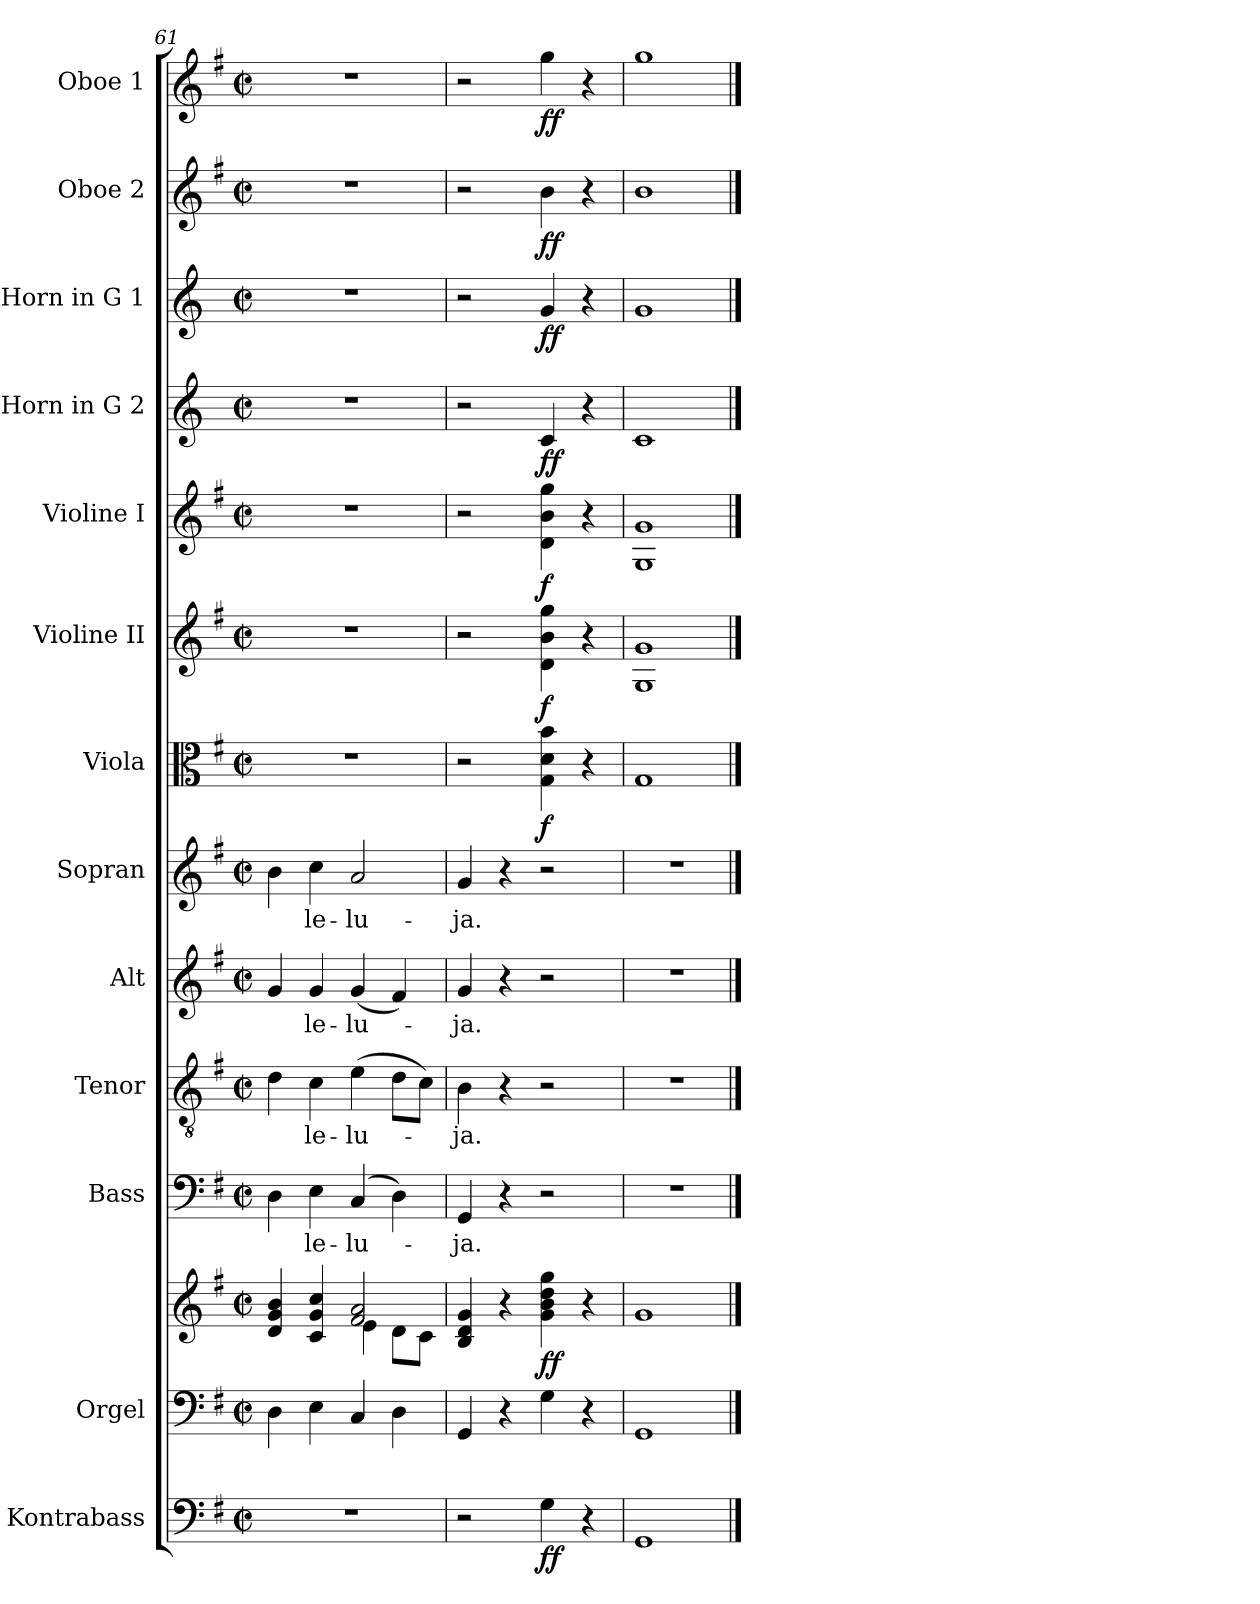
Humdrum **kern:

**kern	**dynam	**kern	**kern	**dynam	**kern	**text	**kern	**text	**kern	**text	**kern	**text	**kern	**dynam	**kern	**dynam	**kern	**dynam	**kern	**dynam	**kern	**dynam	**kern	**dynam	**kern	**dynam
*part13	*part13	*part12	*part12	*part12	*part11	*part11	*part10	*part10	*part9	*part9	*part8	*part8	*part7	*part7	*part6	*part6	*part5	*part5	*part4	*part4	*part3	*part3	*part2	*part2	*part1	*part1
*staff14	*staff14	*staff13	*staff12	*staff12/13	*staff11	*staff11	*staff10	*staff10	*staff9	*staff9	*staff8	*staff8	*staff7	*staff7	*staff6	*staff6	*staff5	*staff5	*staff4	*staff4	*staff3	*staff3	*staff2	*staff2	*staff1	*staff1
*I"Kontrabass	*	*I"Orgel	*	*	*I"Bass	*	*I"Tenor	*	*I"Alt	*	*I"Sopran	*	*I"Viola	*	*I"Violine II	*	*I"Violine I	*	*I"Horn in G 2	*	*I"Horn in G 1	*	*I"Oboe 2	*	*I"Oboe 1	*
*I'Kb.	*	*I'Org.	*	*	*I'B	*	*I'T	*	*I'A	*	*I'S	*	*I'Vla.	*	*I'Vl. II	*	*I'Vl. I	*	*I'Hrn. 2	*	*I'Hrn. 1	*	*I'Ob. 2	*	*I'Ob. 1	*
*clefF4	*	*clefF4	*clefG2	*	*clefF4	*	*clefGv2	*	*clefG2	*	*clefG2	*	*clefC3	*	*clefG2	*	*clefG2	*	*clefG2	*	*clefG2	*	*clefG2	*	*clefG2	*
*ITrd7c12	*	*	*	*	*	*	*	*	*	*	*	*	*	*	*	*	*	*	*ITrd3c5	*	*ITrd3c5	*	*	*	*	*
*k[f#]	*	*k[f#]	*k[f#]	*	*k[f#]	*	*k[f#]	*	*k[f#]	*	*k[f#]	*	*k[f#]	*	*k[f#]	*	*k[f#]	*	*k[f#]	*	*k[f#]	*	*k[f#]	*	*k[f#]	*
*G:	*	*G:	*G:	*	*G:	*	*G:	*	*G:	*	*G:	*	*G:	*	*G:	*	*G:	*	*G:	*	*G:	*	*G:	*	*G:	*
*M2/2	*	*M2/2	*M2/2	*	*M2/2	*	*M2/2	*	*M2/2	*	*M2/2	*	*M2/2	*	*M2/2	*	*M2/2	*	*M2/2	*	*M2/2	*	*M2/2	*	*M2/2	*
*met(c|)	*	*met(c|)	*met(c|)	*	*met(c|)	*	*met(c|)	*	*met(c|)	*	*met(c|)	*	*met(c|)	*	*met(c|)	*	*met(c|)	*	*met(c|)	*	*met(c|)	*	*met(c|)	*	*met(c|)	*
=61	=61	=61	=61	=61	=61	=61	=61	=61	=61	=61	=61	=61	=61	=61	=61	=61	=61	=61	=61	=61	=61	=61	=61	=61	=61	=61
*	*	*	*^	*	*	*	*	*	*	*	*	*	*	*	*	*	*	*	*	*	*	*	*	*	*	*
1r	.	4D\	4d/ 4g/ 4b/	2ryy	.	4D\	.	4d\	.	4g/	.	4b\	.	1r	.	1r	.	1r	.	1r	.	1r	.	1r	.	1r	.
!	!	!	!	!	!	!	!LO:LY:b	!	!LO:LY:b	!	!LO:LY:b	!	!LO:LY:b	!	!	!	!	!	!	!	!	!	!	!	!	!	!
.	.	4E\	4c/ 4g/ 4cc/	.	.	4E\	-le-	4c\	-le-	4g/	-le-	4cc\	-le-	.	.	.	.	.	.	.	.	.	.	.	.	.	.
!	!	!	!	!	!	!	!LO:LY:b	!	!LO:LY:b	!	!LO:LY:b	!	!LO:LY:b	!	!	!	!	!	!	!	!	!	!	!	!	!	!
.	.	4C/	2f#/ 2a/	4e\	.	(4C/	-lu-	(>4e\	-lu-	(<4g/	-lu-	2a/	-lu-	.	.	.	.	.	.	.	.	.	.	.	.	.	.
.	.	4D\	.	8d\L	.	4D\)	.	8d\L	.	4f#/)	.	.	.	.	.	.	.	.	.	.	.	.	.	.	.	.	.
.	.	.	.	8c\J	.	.	.	8c\J)	.	.	.	.	.	.	.	.	.	.	.	.	.	.	.	.	.	.	.
=62	=62	=62	=62	=62	=62	=62	=62	=62	=62	=62	=62	=62	=62	=62	=62	=62	=62	=62	=62	=62	=62	=62	=62	=62	=62	=62	=62
!	!	!	!	!	!	!	!LO:LY:b	!	!LO:LY:b	!	!LO:LY:b	!	!LO:LY:b	!	!	!	!	!	!	!	!	!	!	!	!	!	!
*	*	*	*v	*v	*	*	*	*	*	*	*	*	*	*	*	*	*	*	*	*	*	*	*	*	*	*	*
2r	.	4GG/	4B/ 4d/ 4g/	.	4GG/	-ja.	4B\	-ja.	4g/	-ja.	4g/	-ja.	2r	.	2r	.	2r	.	2r	.	2r	.	2r	.	2r	.
.	.	4r	4r	.	4r	.	4r	.	4r	.	4r	.	.	.	.	.	.	.	.	.	.	.	.	.	.	.
!	!LO:DY:b	!	!	!LO:DY:b	!	!	!	!	!	!	!	!	!	!LO:DY:b	!	!LO:DY:b	!	!LO:DY:b	!	!LO:DY:b	!	!LO:DY:b	!	!LO:DY:b	!	!LO:DY:b
4GG\	ff	4G\	4g\ 4b\ 4dd\ 4gg\	ff	2r	.	2r	.	2r	.	2r	.	4G\ 4d\ 4b\	f	4d\ 4b\ 4gg\	f	4d\ 4b\ 4gg\	f	4G/	ff	4d/	ff	4b\	ff	4gg\	ff
4r	.	4r	4r	.	.	.	.	.	.	.	.	.	4r	.	4r	.	4r	.	4r	.	4r	.	4r	.	4r	.
=63	=63	=63	=63	=63	=63	=63	=63	=63	=63	=63	=63	=63	=63	=63	=63	=63	=63	=63	=63	=63	=63	=63	=63	=63	=63	=63
1GGG	.	1GG	1g	.	1r	.	1r	.	1r	.	1r	.	1G	.	1G 1g	.	1G 1g	.	1G	.	1d	.	1b	.	1gg	.
==	==	==	==	==	==	==	==	==	==	==	==	==	==	==	==	==	==	==	==	==	==	==	==	==	==	==
*-	*-	*-	*-	*-	*-	*-	*-	*-	*-	*-	*-	*-	*-	*-	*-	*-	*-	*-	*-	*-	*-	*-	*-	*-	*-	*-
